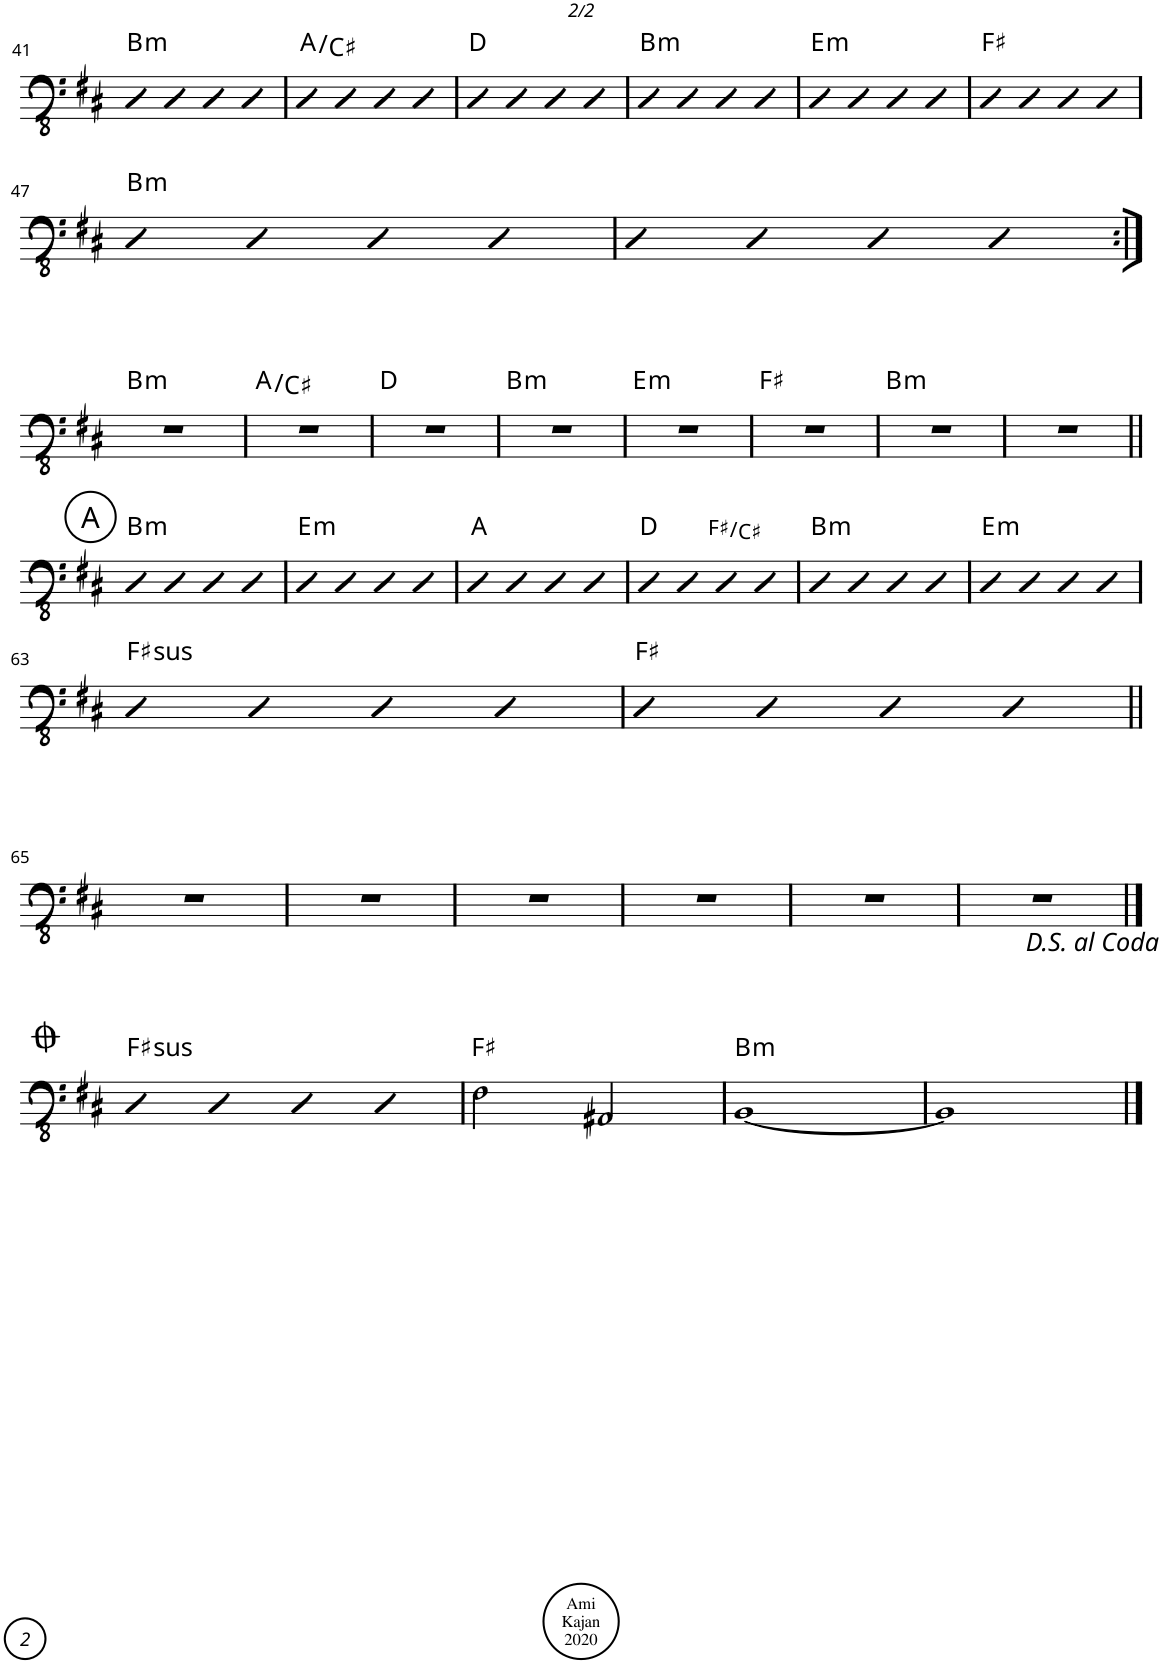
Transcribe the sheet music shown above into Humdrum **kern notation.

**kern	**harte
*part1	*part1
*staff1	*
*I"Acoustic Bass	*
*I'Bass	*
!!LO:PB:g=z
*clefFv4	*
*k[f#c#]	*
*M4/4	*
*met(c)	*
=41	=41
!	!LO:H:kt=m
4DD	B:min
4DD	.
4DD	.
4DD	.
=42	=42
4DD	A:maj/3
4DD	.
4DD	.
4DD	.
=43	=43
4DD	D:maj
4DD	.
4DD	.
4DD	.
=44	=44
!	!LO:H:kt=m
4DD	B:min
4DD	.
4DD	.
4DD	.
=45	=45
!	!LO:H:kt=m
4DD	E:min
4DD	.
4DD	.
4DD	.
=46	=46
4DD	F#:maj
4DD	.
4DD	.
4DD	.
!!LO:LB:g=z
=47	=47
!	!LO:H:kt=m
4DD	B:min
4DD	.
4DD	.
4DD	.
=48	=48
4DD	.
4DD	.
4DD	.
4DD	.
!!LO:LB:g=z
=49:|!	=49:|!
!	!LO:H:kt=m
1r	B:min
=50	=50
1r	A:maj/3
=51	=51
1r	D:maj
=52	=52
!	!LO:H:kt=m
1r	B:min
=53	=53
!	!LO:H:kt=m
1r	E:min
=54	=54
1r	F#:maj
=55	=55
!	!LO:H:kt=m
1r	B:min
=56	=56
1r	.
!!LO:LB:g=z
!!LO:REH:place=s1:a:cj:enc=circle:fs=14:t=A
=57||	=57||
!	!LO:H:kt=m
4DD	B:min
4DD	.
4DD	.
4DD	.
=58	=58
!	!LO:H:kt=m
4DD	E:min
4DD	.
4DD	.
4DD	.
=59	=59
4DD	A:maj
4DD	.
4DD	.
4DD	.
=60	=60
4DD	D:maj
4DD	.
4DD	F#:maj/5
4DD	.
=61	=61
!	!LO:H:kt=m
4DD	B:min
4DD	.
4DD	.
4DD	.
=62	=62
!	!LO:H:kt=m
4DD	E:min
4DD	.
4DD	.
4DD	.
!!LO:LB:g=z
=63	=63
!	!LO:H:kt=sus
4DD	F#:sus4
4DD	.
4DD	.
4DD	.
=64	=64
4DD	F#:maj
4DD	.
4DD	.
4DD	.
!!LO:LB:g=z
=65||	=65||
1r	.
=66	=66
1r	.
=67	=67
1r	.
=68	=68
1r	.
=69	=69
1r	.
=70	=70
1r	.
!!LO:LB:g=z
==71	==71
!	!LO:H:kt=sus
4DD	F#:sus4
4DD	.
4DD	.
4DD	.
=72	=72
2FF#\	F#:maj
2AAA#X/	.
=73	=73
!	!LO:H:kt=m
[1BBB	B:min
=74	=74
1BBB]	.
==	==
*-	*-
